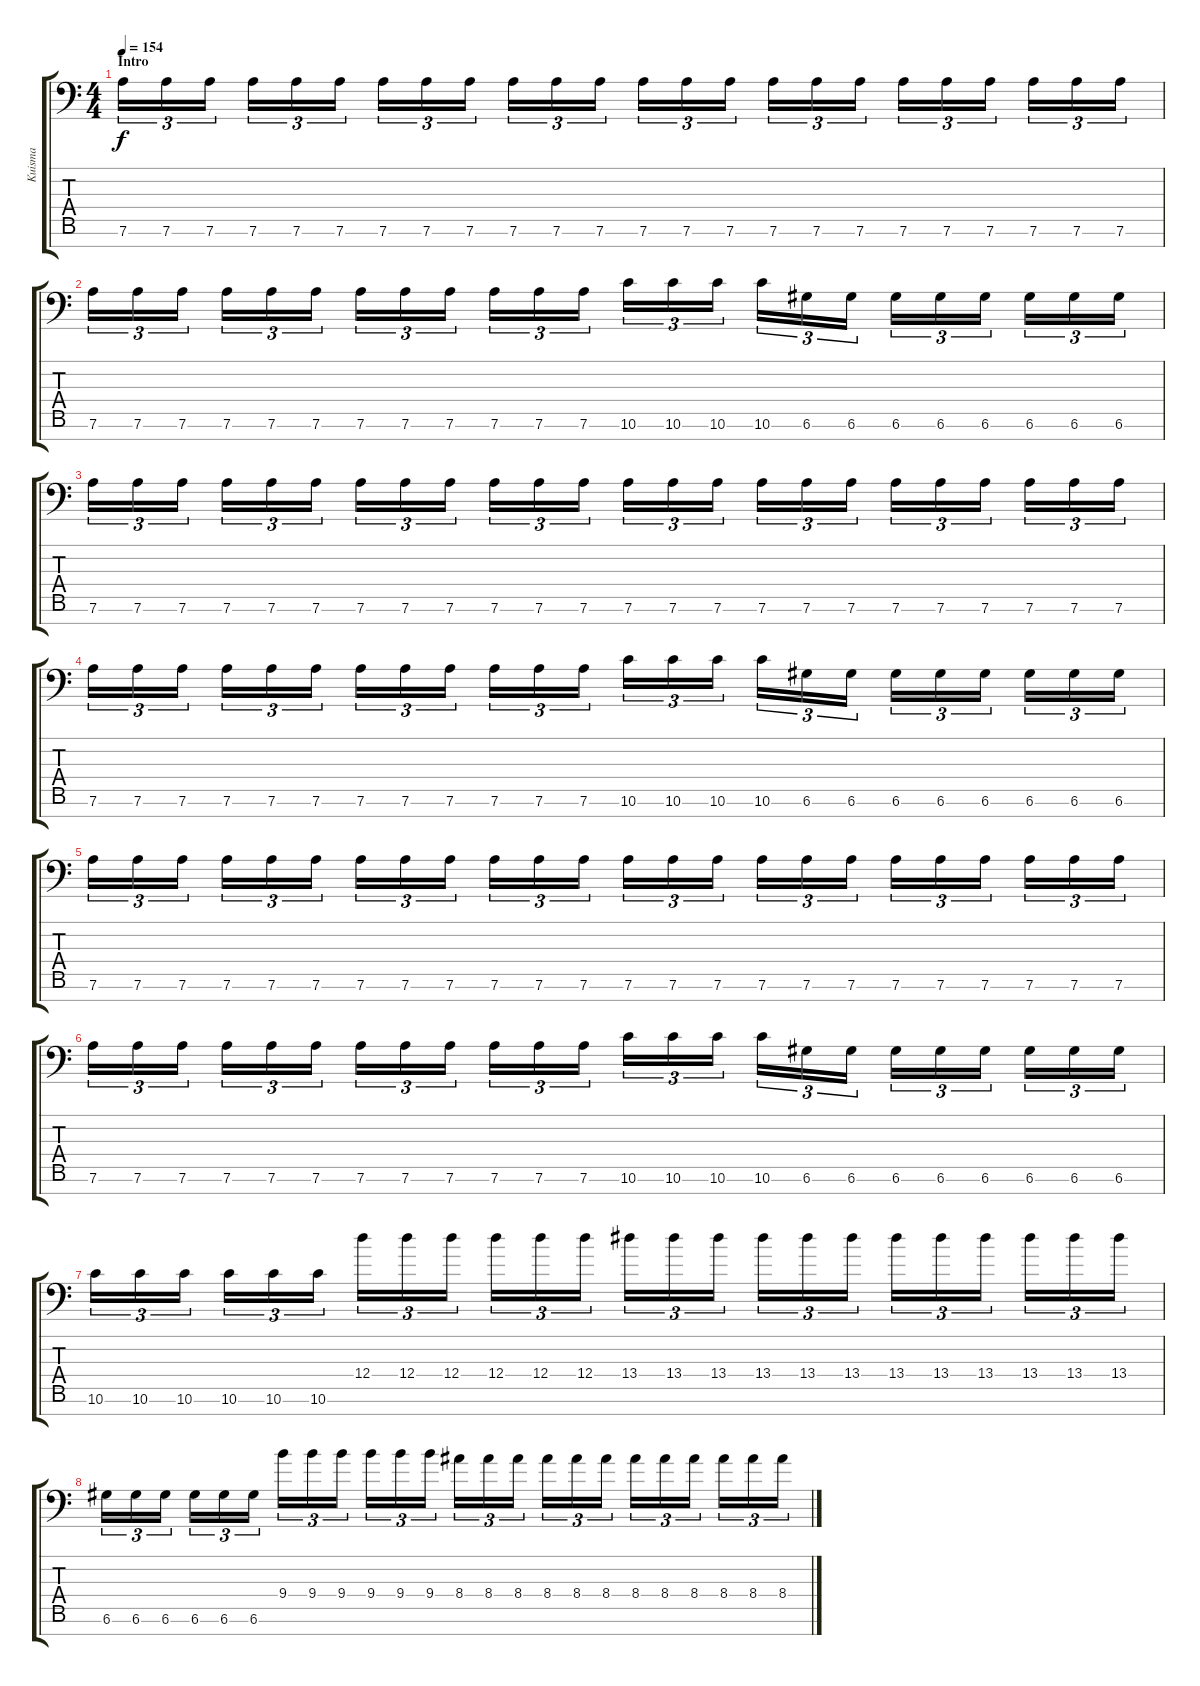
\track ("Kuisma" "Kuisma") {instrument distortionguitar}
\staff {score tabs}
\tuning (E4 B3 G3 D3 A2 D2 A1) {hide}
\ts (4 4)
\section ("" "Intro")
\tempo 154
\clef f4
\ks c
7.6.16{tu (3 2) dy f instrument distortionguitar} 7.6.16{tu (3 2)} 7.6.16{tu (3 2)} 7.6.16{tu (3 2)} 7.6.16{tu (3 2)} 7.6.16{tu (3 2)} 7.6.16{tu (3 2)} 7.6.16{tu (3 2)} 7.6.16{tu (3 2)} 7.6.16{tu (3 2)} 7.6.16{tu (3 2)} 7.6.16{tu (3 2)} 7.6.16{tu (3 2)} 7.6.16{tu (3 2)} 7.6.16{tu (3 2)} 7.6.16{tu (3 2)} 7.6.16{tu (3 2)} 7.6.16{tu (3 2)} 7.6.16{tu (3 2)} 7.6.16{tu (3 2)} 7.6.16{tu (3 2)} 7.6.16{tu (3 2)} 7.6.16{tu (3 2)} 7.6.16{tu (3 2)} |
7.6.16{tu (3 2)} 7.6.16{tu (3 2)} 7.6.16{tu (3 2)} 7.6.16{tu (3 2)} 7.6.16{tu (3 2)} 7.6.16{tu (3 2)} 7.6.16{tu (3 2)} 7.6.16{tu (3 2)} 7.6.16{tu (3 2)} 7.6.16{tu (3 2)} 7.6.16{tu (3 2)} 7.6.16{tu (3 2)} 10.6.16{tu (3 2)} 10.6.16{tu (3 2)} 10.6.16{tu (3 2)} 10.6.16{tu (3 2)} 6.6.16{tu (3 2)} 6.6.16{tu (3 2)} 6.6.16{tu (3 2)} 6.6.16{tu (3 2)} 6.6.16{tu (3 2)} 6.6.16{tu (3 2)} 6.6.16{tu (3 2)} 6.6.16{tu (3 2)} |
7.6.16{tu (3 2)} 7.6.16{tu (3 2)} 7.6.16{tu (3 2)} 7.6.16{tu (3 2)} 7.6.16{tu (3 2)} 7.6.16{tu (3 2)} 7.6.16{tu (3 2)} 7.6.16{tu (3 2)} 7.6.16{tu (3 2)} 7.6.16{tu (3 2)} 7.6.16{tu (3 2)} 7.6.16{tu (3 2)} 7.6.16{tu (3 2)} 7.6.16{tu (3 2)} 7.6.16{tu (3 2)} 7.6.16{tu (3 2)} 7.6.16{tu (3 2)} 7.6.16{tu (3 2)} 7.6.16{tu (3 2)} 7.6.16{tu (3 2)} 7.6.16{tu (3 2)} 7.6.16{tu (3 2)} 7.6.16{tu (3 2)} 7.6.16{tu (3 2)} |
7.6.16{tu (3 2)} 7.6.16{tu (3 2)} 7.6.16{tu (3 2)} 7.6.16{tu (3 2)} 7.6.16{tu (3 2)} 7.6.16{tu (3 2)} 7.6.16{tu (3 2)} 7.6.16{tu (3 2)} 7.6.16{tu (3 2)} 7.6.16{tu (3 2)} 7.6.16{tu (3 2)} 7.6.16{tu (3 2)} 10.6.16{tu (3 2)} 10.6.16{tu (3 2)} 10.6.16{tu (3 2)} 10.6.16{tu (3 2)} 6.6.16{tu (3 2)} 6.6.16{tu (3 2)} 6.6.16{tu (3 2)} 6.6.16{tu (3 2)} 6.6.16{tu (3 2)} 6.6.16{tu (3 2)} 6.6.16{tu (3 2)} 6.6.16{tu (3 2)} |
7.6.16{tu (3 2)} 7.6.16{tu (3 2)} 7.6.16{tu (3 2)} 7.6.16{tu (3 2)} 7.6.16{tu (3 2)} 7.6.16{tu (3 2)} 7.6.16{tu (3 2)} 7.6.16{tu (3 2)} 7.6.16{tu (3 2)} 7.6.16{tu (3 2)} 7.6.16{tu (3 2)} 7.6.16{tu (3 2)} 7.6.16{tu (3 2)} 7.6.16{tu (3 2)} 7.6.16{tu (3 2)} 7.6.16{tu (3 2)} 7.6.16{tu (3 2)} 7.6.16{tu (3 2)} 7.6.16{tu (3 2)} 7.6.16{tu (3 2)} 7.6.16{tu (3 2)} 7.6.16{tu (3 2)} 7.6.16{tu (3 2)} 7.6.16{tu (3 2)} |
7.6.16{tu (3 2)} 7.6.16{tu (3 2)} 7.6.16{tu (3 2)} 7.6.16{tu (3 2)} 7.6.16{tu (3 2)} 7.6.16{tu (3 2)} 7.6.16{tu (3 2)} 7.6.16{tu (3 2)} 7.6.16{tu (3 2)} 7.6.16{tu (3 2)} 7.6.16{tu (3 2)} 7.6.16{tu (3 2)} 10.6.16{tu (3 2)} 10.6.16{tu (3 2)} 10.6.16{tu (3 2)} 10.6.16{tu (3 2)} 6.6.16{tu (3 2)} 6.6.16{tu (3 2)} 6.6.16{tu (3 2)} 6.6.16{tu (3 2)} 6.6.16{tu (3 2)} 6.6.16{tu (3 2)} 6.6.16{tu (3 2)} 6.6.16{tu (3 2)} |
10.6.16{tu (3 2)} 10.6.16{tu (3 2)} 10.6.16{tu (3 2)} 10.6.16{tu (3 2)} 10.6.16{tu (3 2)} 10.6.16{tu (3 2)} 12.4.16{tu (3 2)} 12.4.16{tu (3 2)} 12.4.16{tu (3 2)} 12.4.16{tu (3 2)} 12.4.16{tu (3 2)} 12.4.16{tu (3 2)} 13.4.16{tu (3 2)} 13.4.16{tu (3 2)} 13.4.16{tu (3 2)} 13.4.16{tu (3 2)} 13.4.16{tu (3 2)} 13.4.16{tu (3 2)} 13.4.16{tu (3 2)} 13.4.16{tu (3 2)} 13.4.16{tu (3 2)} 13.4.16{tu (3 2)} 13.4.16{tu (3 2)} 13.4.16{tu (3 2)} |
6.6.16{tu (3 2)} 6.6.16{tu (3 2)} 6.6.16{tu (3 2)} 6.6.16{tu (3 2)} 6.6.16{tu (3 2)} 6.6.16{tu (3 2)} 9.4.16{tu (3 2)} 9.4.16{tu (3 2)} 9.4.16{tu (3 2)} 9.4.16{tu (3 2)} 9.4.16{tu (3 2)} 9.4.16{tu (3 2)} 8.4.16{tu (3 2)} 8.4.16{tu (3 2)} 8.4.16{tu (3 2)} 8.4.16{tu (3 2)} 8.4.16{tu (3 2)} 8.4.16{tu (3 2)} 8.4.16{tu (3 2)} 8.4.16{tu (3 2)} 8.4.16{tu (3 2)} 8.4.16{tu (3 2)} 8.4.16{tu (3 2)} 8.4.16{tu (3 2)}
